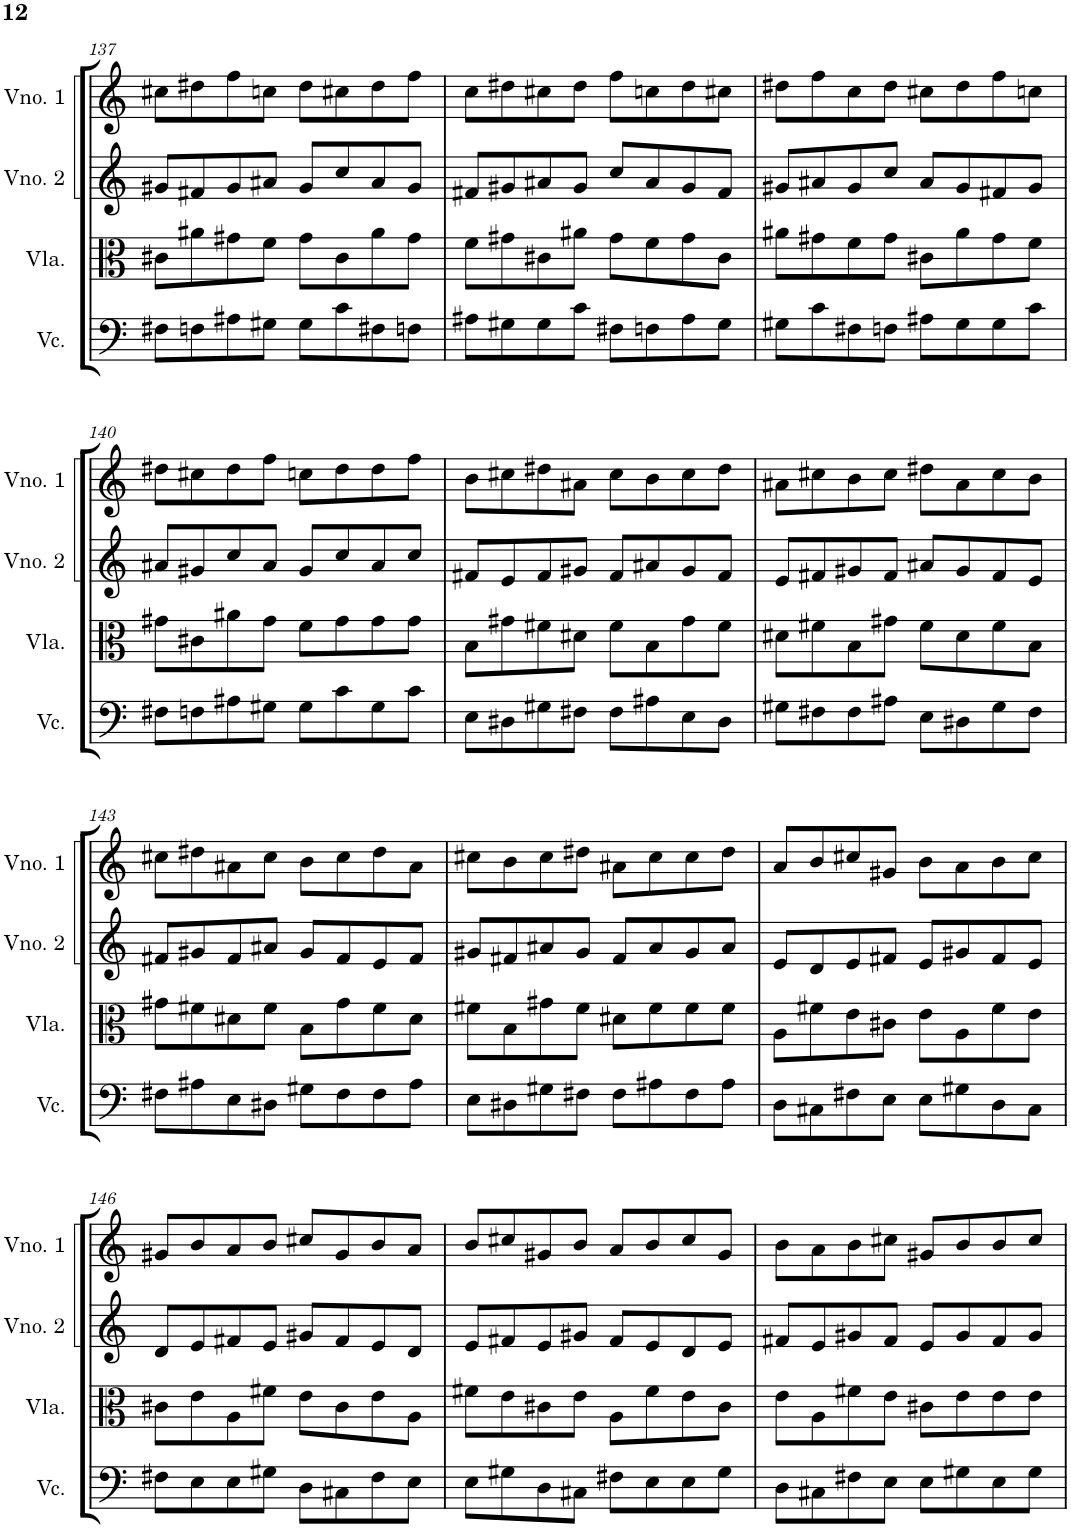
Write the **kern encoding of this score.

**kern	**kern	**kern	**kern
*part4	*part3	*part2	*part1
*staff4	*staff3	*staff2	*staff1
*I"Violoncelo	*I"Viola	*I"Violino 2	*I"Violino 1
*I'Vc.	*I'Vla.	*I'Vno. 2	*I'Vno. 1
!!LO:PB:g=z
*clefF4	*clefC3	*clefG2	*clefG2
*k[]	*k[]	*k[]	*k[]
*M4/4	*M4/4	*M4/4	*M4/4
=137	=137	=137	=137
8F#X\L	8c#X\L	8g#X/L	8cc#X\L
8Fn\	8a#X\	8f#X/	8dd#X\
8A#X\	8g#X\	8g#/	8ff\
8G#X\J	8f\J	8a#X/J	8ccn\J
8G#\L	8g#\L	8g#/L	8dd#\L
8c\	8c#\	8cc/	8cc#X\
8F#X\	8a#\	8a#/	8dd#\
8Fn\J	8g#\J	8g#/J	8ff\J
=138	=138	=138	=138
8A#X\L	8f\L	8f#X/L	8cc\L
8G#X\	8g#X\	8g#X/	8dd#X\
8G#\	8c#X\	8a#X/	8cc#X\
8c\J	8a#X\J	8g#/J	8dd#\J
8F#X\L	8g#\L	8cc/L	8ff\L
8Fn\	8f\	8a#/	8ccn\
8A#\	8g#\	8g#/	8dd#\
8G#\J	8c#\J	8f#/J	8cc#X\J
=139	=139	=139	=139
8G#X\L	8a#X\L	8g#X/L	8dd#X\L
8c\	8g#X\	8a#X/	8ff\
8F#X\	8f\	8g#/	8cc\
8Fn\J	8g#\J	8cc/J	8dd#\J
8A#X\L	8c#X\L	8a#/L	8cc#X\L
8G#\	8a#\	8g#/	8dd#\
8G#\	8g#\	8f#X/	8ff\
8c\J	8f\J	8g#/J	8ccn\J
!!LO:LB:g=z
=140	=140	=140	=140
8F#X\L	8g#X\L	8a#X/L	8dd#X\L
8Fn\	8c#X\	8g#X/	8cc#X\
8A#X\	8a#X\	8cc/	8dd#\
8G#X\J	8g#\J	8a#/J	8ff\J
8G#\L	8f\L	8g#/L	8ccn\L
8c\	8g#\	8cc/	8dd#\
8G#\	8g#\	8a#/	8dd#\
8c\J	8g#\J	8cc/J	8ff\J
=141	=141	=141	=141
8E\L	8B\L	8f#X/L	8b\L
8D#X\	8g#X\	8e/	8cc#X\
8G#X\	8f#X\	8f#/	8dd#X\
8F#X\J	8d#X\J	8g#X/J	8a#X\J
8F#\L	8f#\L	8f#/L	8cc#\L
8A#X\	8B\	8a#X/	8b\
8E\	8g#\	8g#/	8cc#\
8D#\J	8f#\J	8f#/J	8dd#\J
=142	=142	=142	=142
8G#X\L	8d#X\L	8e/L	8a#X\L
8F#X\	8f#X\	8f#X/	8cc#X\
8F#\	8B\	8g#X/	8b\
8A#X\J	8g#X\J	8f#/J	8cc#\J
8E\L	8f#\L	8a#X/L	8dd#X\L
8D#X\	8d#\	8g#/	8a#\
8G#\	8f#\	8f#/	8cc#\
8F#\J	8B\J	8e/J	8b\J
!!LO:LB:g=z
=143	=143	=143	=143
8F#X\L	8g#X\L	8f#X/L	8cc#X\L
8A#X\	8f#X\	8g#X/	8dd#X\
8E\	8d#X\	8f#/	8a#X\
8D#X\J	8f#\J	8a#X/J	8cc#\J
8G#X\L	8B\L	8g#/L	8b\L
8F#\	8g#\	8f#/	8cc#\
8F#\	8f#\	8e/	8dd#\
8A#\J	8d#\J	8f#/J	8a#\J
=144	=144	=144	=144
8E\L	8f#X\L	8g#X/L	8cc#X\L
8D#X\	8B\	8f#X/	8b\
8G#X\	8g#X\	8a#X/	8cc#\
8F#X\J	8f#\J	8g#/J	8dd#X\J
8F#\L	8d#X\L	8f#/L	8a#X\L
8A#X\	8f#\	8a#/	8cc#\
8F#\	8f#\	8g#/	8cc#\
8A#\J	8f#\J	8a#/J	8dd#\J
=145	=145	=145	=145
8D\L	8A\L	8e/L	8a/L
8C#X\	8f#X\	8d/	8b/
8F#X\	8e\	8e/	8cc#X/
8E\J	8c#X\J	8f#X/J	8g#X/J
8E\L	8e\L	8e/L	8b\L
8G#X\	8A\	8g#X/	8a\
8D\	8f#\	8f#/	8b\
8C#\J	8e\J	8e/J	8cc#\J
!!LO:LB:g=z
=146	=146	=146	=146
8F#X\L	8c#X\L	8d/L	8g#X/L
8E\	8e\	8e/	8b/
8E\	8A\	8f#X/	8a/
8G#X\J	8f#X\J	8e/J	8b/J
8D\L	8e\L	8g#X/L	8cc#X/L
8C#X\	8c#\	8f#/	8g#/
8F#\	8e\	8e/	8b/
8E\J	8A\J	8d/J	8a/J
=147	=147	=147	=147
8E\L	8f#X\L	8e/L	8b/L
8G#X\	8e\	8f#X/	8cc#X/
8D\	8c#X\	8e/	8g#X/
8C#X\J	8e\J	8g#X/J	8b/J
8F#X\L	8A\L	8f#/L	8a/L
8E\	8f#\	8e/	8b/
8E\	8e\	8d/	8cc#/
8G#\J	8c#\J	8e/J	8g#/J
=148	=148	=148	=148
8D\L	8e\L	8f#X/L	8b\L
8C#X\	8A\	8e/	8a\
8F#X\	8f#X\	8g#X/	8b\
8E\J	8e\J	8f#/J	8cc#X\J
8E\L	8c#X\L	8e/L	8g#X/L
8G#X\	8e\	8g#/	8b/
8E\	8e\	8f#/	8b/
8G#\J	8e\J	8g#/J	8cc#/J
=	=	=	=
*-	*-	*-	*-
